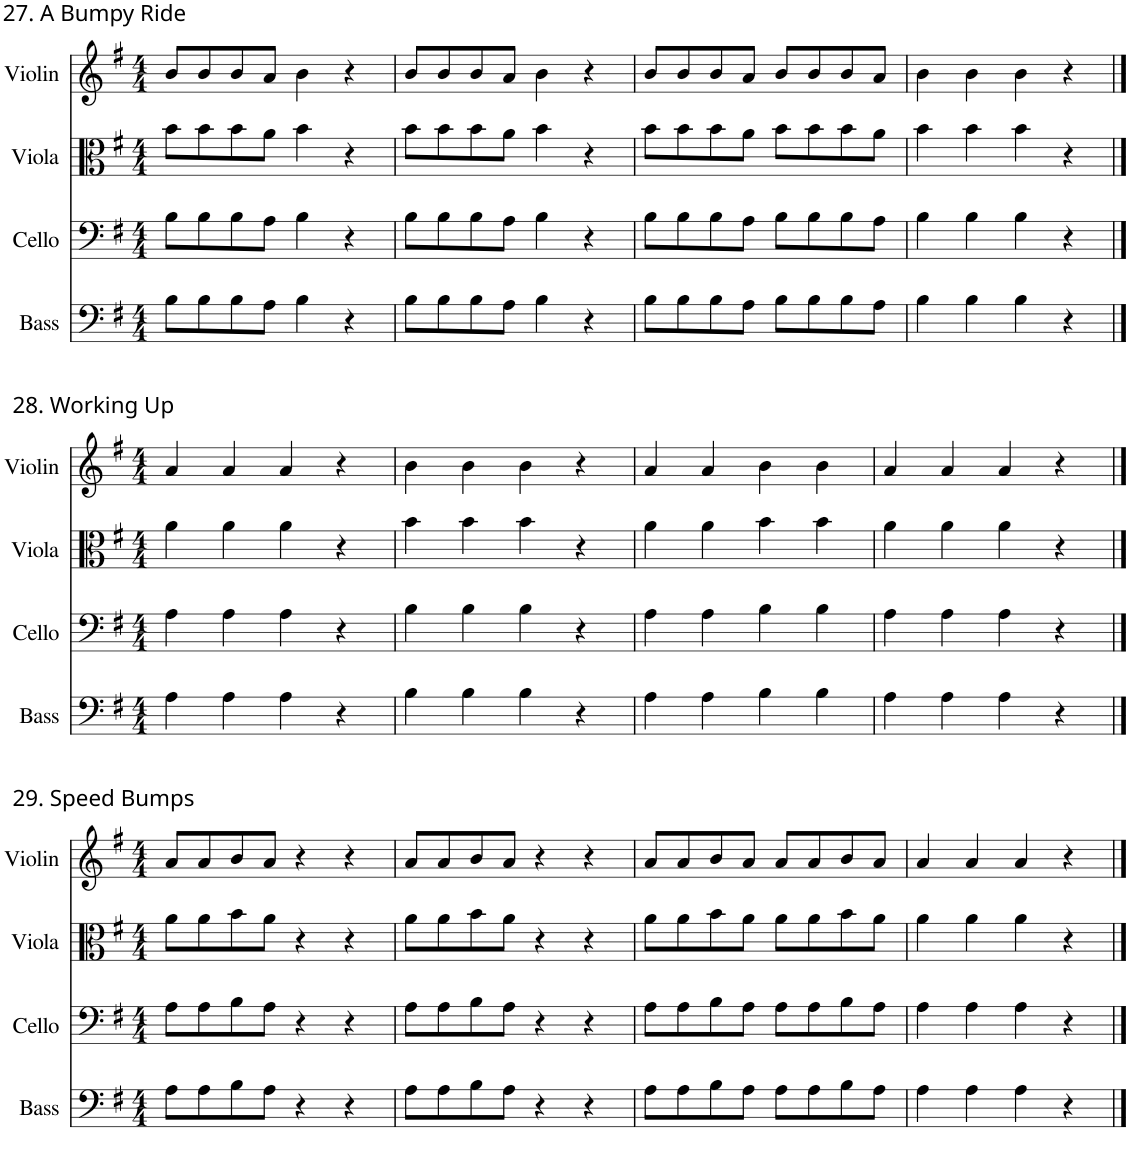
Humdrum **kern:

**kern	**kern	**kern	**kern
*part4	*part3	*part2	*part1
*staff4	*staff3	*staff2	*staff1
*I"Bass	*I"Cello	*I"Viola	*I"Violin
*I'Bass	*I'Cello	*I'Vla.	*I'Violin
!!LO:PB:g=z
*clefF4	*clefF4	*clefC3	*clefG2
*Trd7c12	*	*	*
*k[f#]	*k[f#]	*k[f#]	*k[f#]
*M4/4	*M4/4	*M4/4	*M4/4
=1	=1	=1	=1
!	!	!	!LO:TX:a:t=27. A Bumpy Ride
8B\L	8B\L	8b\L	8b/L
8B\	8B\	8b\	8b/
8B\	8B\	8b\	8b/
8A\J	8A\J	8a\J	8a/J
4B\	4B\	4b\	4b\
4r	4r	4r	4r
=2	=2	=2	=2
8B\L	8B\L	8b\L	8b/L
8B\	8B\	8b\	8b/
8B\	8B\	8b\	8b/
8A\J	8A\J	8a\J	8a/J
4B\	4B\	4b\	4b\
4r	4r	4r	4r
=3	=3	=3	=3
8B\L	8B\L	8b\L	8b/L
8B\	8B\	8b\	8b/
8B\	8B\	8b\	8b/
8A\J	8A\J	8a\J	8a/J
8B\L	8B\L	8b\L	8b/L
8B\	8B\	8b\	8b/
8B\	8B\	8b\	8b/
8A\J	8A\J	8a\J	8a/J
=4	=4	=4	=4
4B\	4B\	4b\	4b\
4B\	4B\	4b\	4b\
4B\	4B\	4b\	4b\
4r	4r	4r	4r
!!LO:LB:g=z
==1	==1	==1	==1
*M4/4	*M4/4	*M4/4	*M4/4
!	!	!	!LO:TX:a:t=28. Working Up
4A\	4A\	4a\	4a/
4A\	4A\	4a\	4a/
4A\	4A\	4a\	4a/
4r	4r	4r	4r
=2	=2	=2	=2
4B\	4B\	4b\	4b\
4B\	4B\	4b\	4b\
4B\	4B\	4b\	4b\
4r	4r	4r	4r
=3	=3	=3	=3
4A\	4A\	4a\	4a/
4A\	4A\	4a\	4a/
4B\	4B\	4b\	4b\
4B\	4B\	4b\	4b\
=4	=4	=4	=4
4A\	4A\	4a\	4a/
4A\	4A\	4a\	4a/
4A\	4A\	4a\	4a/
4r	4r	4r	4r
!!LO:LB:g=z
==1	==1	==1	==1
*M4/4	*M4/4	*M4/4	*M4/4
!	!	!	!LO:TX:a:t=29. Speed Bumps
8A\L	8A\L	8a\L	8a/L
8A\	8A\	8a\	8a/
8B\	8B\	8b\	8b/
8A\J	8A\J	8a\J	8a/J
4r	4r	4r	4r
4r	4r	4r	4r
=2	=2	=2	=2
8A\L	8A\L	8a\L	8a/L
8A\	8A\	8a\	8a/
8B\	8B\	8b\	8b/
8A\J	8A\J	8a\J	8a/J
4r	4r	4r	4r
4r	4r	4r	4r
=3	=3	=3	=3
8A\L	8A\L	8a\L	8a/L
8A\	8A\	8a\	8a/
8B\	8B\	8b\	8b/
8A\J	8A\J	8a\J	8a/J
8A\L	8A\L	8a\L	8a/L
8A\	8A\	8a\	8a/
8B\	8B\	8b\	8b/
8A\J	8A\J	8a\J	8a/J
=4	=4	=4	=4
4A\	4A\	4a\	4a/
4A\	4A\	4a\	4a/
4A\	4A\	4a\	4a/
4r	4r	4r	4r
==	==	==	==
*-	*-	*-	*-
